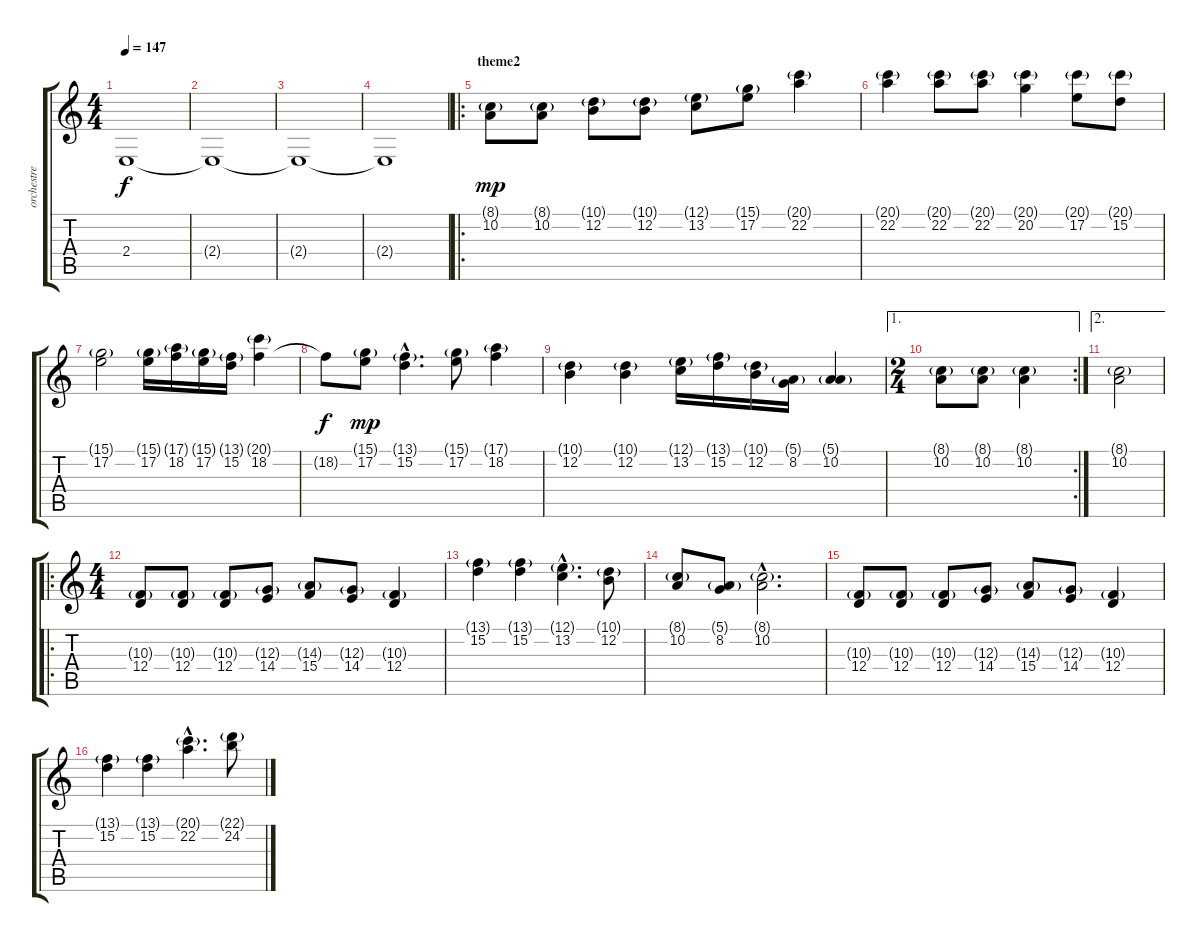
\track ("orchestre" "orchestre") {instrument viola}
\staff {score tabs}
\tuning (E4 B3 G3 D3 A2 E2) {hide}
\ts (4 4)
\tempo 147
\clef g2
\ks c
2.4{t}.1{dy f} |
2.4{t}.1 |
2.4{t}.1 |
2.4{t}.1 |
\ro
\section ("" "theme2")
(8.1{g} 10.2).8{dy mp volume 16 instrument viola} (8.1{g} 10.2).8 (10.1{g} 12.2).8 (10.1{g} 12.2).8 (12.1{g} 13.2).8 (15.1{g} 17.2).8 (20.1{g} 22.2).4 |
(20.1{g} 22.2).4 (20.1{g} 22.2).8 (20.1{g} 22.2).8 (20.1{g} 20.2).4 (20.1{g} 17.2).8 (20.1{g} 15.2).8 |
(15.1{g} 17.2).2 (15.1{g} 17.2).16 (17.1{g} 18.2).16 (15.1{g} 17.2).16 (13.1{g} 15.2).16 (20.1{g} 18.2).4 |
18.2{t}.8{dy f} (15.1{g} 17.2).8{dy mp} (13.1{g hac} 15.2{hac}).4{d} (15.1{g} 17.2).8 (17.1{g} 18.2).4 |
(10.1{g} 12.2).4 (10.1{g} 12.2).4 (12.1{g} 13.2).16 (13.1{g} 15.2).16 (10.1{g} 12.2).16 (5.1{g} 8.2).16 (5.1{g} 10.2).4 |
\ae 1
\rc 2
\ts (2 4)
(8.1{g} 10.2).8 (8.1{g} 10.2).8 (8.1{g} 10.2).4 |
\ae 2
(8.1{g} 10.2).2 |
\ro
\ts (4 4)
(10.3{g} 12.4).8 (10.3{g} 12.4).8 (10.3{g} 12.4).8 (12.3{g} 14.4).8 (14.3{g} 15.4).8 (12.3{g} 14.4).8 (10.3{g} 12.4).4 |
(13.1{g} 15.2).4 (13.1{g} 15.2).4 (12.1{g hac} 13.2{hac}).4{d} (10.1{g} 12.2).8 |
(8.1{g} 10.2).8 (5.1{g} 8.2).8 (8.1{g hac} 10.2{hac}).2{d} |
(10.3{g} 12.4).8 (10.3{g} 12.4).8 (10.3{g} 12.4).8 (12.3{g} 14.4).8 (14.3{g} 15.4).8 (12.3{g} 14.4).8 (10.3{g} 12.4).4 |
(13.1{g} 15.2).4 (13.1{g} 15.2).4 (20.1{g hac} 22.2{hac}).4{d} (22.1{g} 24.2).8
